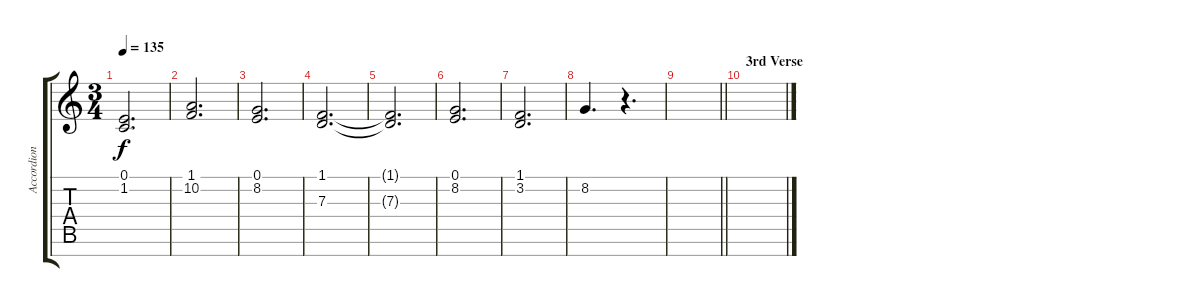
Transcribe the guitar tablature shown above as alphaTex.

\track ("Accordion" "Accordion") {instrument accordion}
\staff {score tabs}
\tuning (E4 B3 G3 D3 A2 E2 B1) {hide}
\ts (3 4)
\tempo 135
\clef g2
\ks c
(0.1{t} 1.2{t}).2{d dy f} |
(1.1 10.2).2{d} |
(0.1 8.2).2{d} |
(1.1 7.3).2{d} |
(1.1{t} 7.3{t}).2{d} |
(0.1 8.2).2{d} |
(1.1 3.2).2{d} |
8.2.4{d} r.4{d} |
\barLineRight lightlight
|
\section ("" "3rd Verse")
